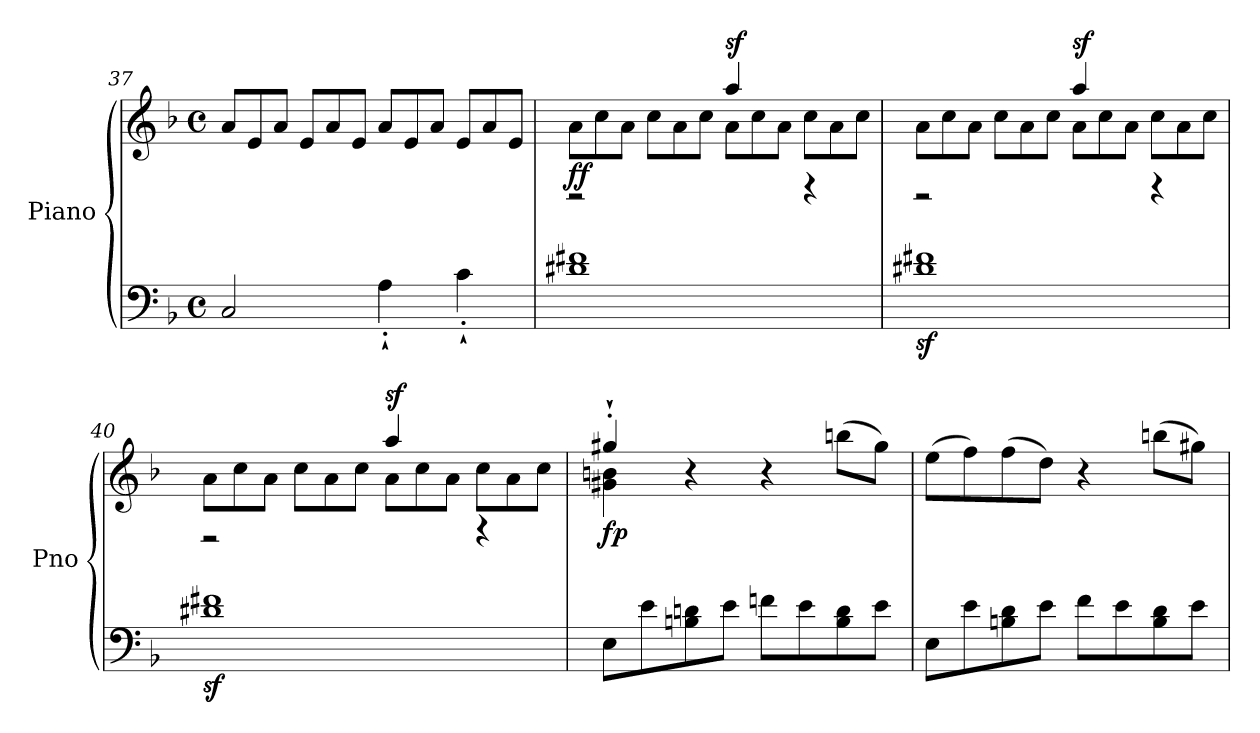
**kern	**kern	**dynam
*part1	*part1	*part1
*staff2	*staff1	*staff1/2
*I"Piano	*	*
*I'Pno	*	*
!!LO:PB:g=z
*clefF4	*clefG2	*
*k[b-]	*k[b-]	*
*M4/4	*M4/4	*
*met(c)	*met(c)	*
=37	=37	=37
*^	*	*
*	*	*Xtuplet	*
1ryy	2C/	12a/L	.
.	.	12e/	.
.	.	12a/J	.
.	.	12e/L	.
.	.	12a/	.
.	.	12e/J	.
.	4A'`\	12a/L	.
.	.	12e/	.
.	.	12a/J	.
.	4c'`\	12e/L	.
.	.	12a/	.
.	.	12e/J	.
=38	=38	=38	=38
*	*	*^	*
!	!	!	!	!LO:DY:b
2rccc	1d#X 1f#X	12a\L	2ryy	ff
.	.	12cc\	.	.
.	.	12a\J	.	.
.	.	12cc\L	.	.
.	.	12a\	.	.
.	.	12cc\J	.	.
!	!	!	!	!LO:DY:a
4ryy	.	12a\L	4aa/	sf
.	.	12cc\	.	.
.	.	12a\J	.	.
4reee	.	12cc\L	4ryy	.
.	.	12a\	.	.
.	.	12cc\J	.	.
=39	=39	=39	=39	=39
!	!	!	!	!LO:DY:b=2
2rccc	1d#X 1f#X	12a\L	2ryy	sf
.	.	12cc\	.	.
.	.	12a\J	.	.
.	.	12cc\L	.	.
.	.	12a\	.	.
.	.	12cc\J	.	.
!	!	!	!	!LO:DY:a
4ryy	.	12a\L	4aa/	sf
.	.	12cc\	.	.
.	.	12a\J	.	.
4reee	.	12cc\L	4ryy	.
.	.	12a\	.	.
.	.	12cc\J	.	.
!!LO:LB:g=z	!!
=40	=40	=40	=40	=40
!	!	!	!	!LO:DY:b=2
2rccc	1d#X 1f#X	12a\L	2ryy	sf
.	.	12cc\	.	.
.	.	12a\J	.	.
.	.	12cc\L	.	.
.	.	12a\	.	.
.	.	12cc\J	.	.
!	!	!	!	!LO:DY:a
4ryy	.	12a\L	4aa/	sf
.	.	12cc\	.	.
.	.	12a\J	.	.
4reee	.	12cc\L	4ryy	.
.	.	12a\	.	.
.	.	12cc\J	.	.
=41	=41	=41	=41	=41
!	!	!	!	!LO:DY:b
4ryy	8E\L	4gg#X'`/	4g#X\ 4bn\	fp
.	8e\	.	.	.
2.ryy	8Bn\ 8dn\	4r	2.ryy	.
.	8e\J	.	.	.
.	8fn\L	4r	.	.
.	8e\	.	.	.
.	8B\ 8d\	(>8bbn\L	.	.
.	8e\J	8gg#\J)	.	.
*	*	*v	*v	*
=42	=42	=42	=42
1ryy	8E\L	(>8ee\L	.
.	8e\	8ff\)	.
.	8Bn\ 8d\	(>8ff\	.
.	8e\J	8dd\J)	.
.	8f\L	4r	.
.	8e\	.	.
.	8B\ 8d\	(>8bbn\L	.
.	8e\J	8gg#X\J)	.
*v	*v	*	*
=	=	=
*-	*-	*-
